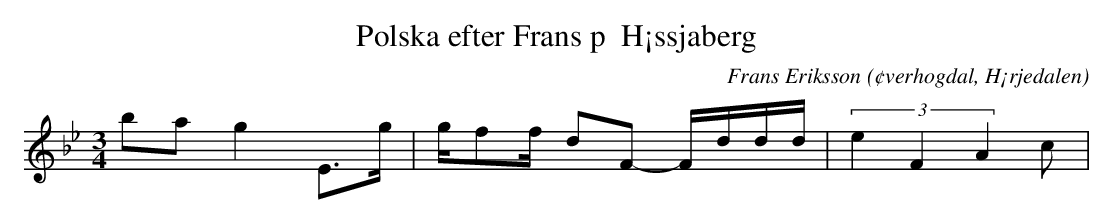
X:1
T:Polska efter Frans p  H¡ssjaberg
O:¢verhogdal, H¡rjedalen
M:3/4
C:Frans Eriksson
K:Bb
ba g2 E>g |g/ff/- dF- F/d/d/d/|(3e2F2A2 c|
